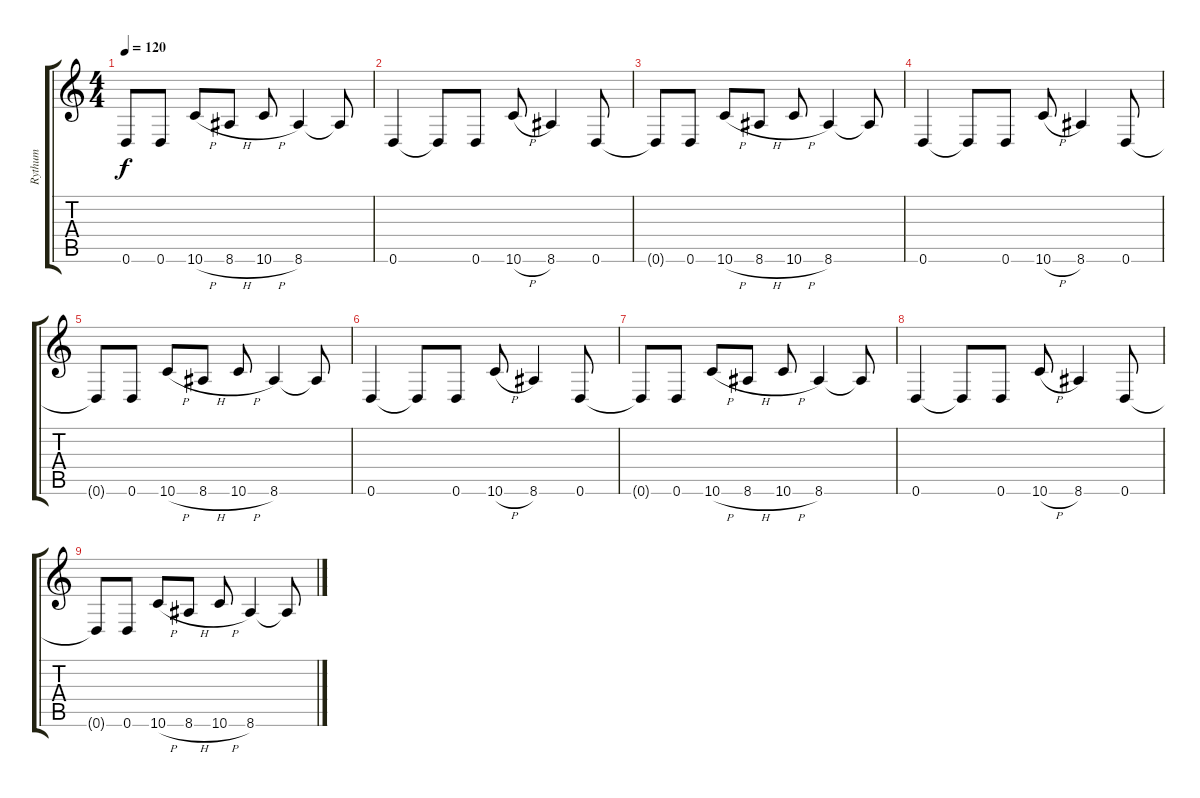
\track ("Rythum" "Rythum") {instrument distortionguitar}
\staff {score tabs}
\tuning (D4 A3 F3 C3 G2 D2) {hide}
\ts (4 4)
\tempo 120
\clef g2
\ks c
0.6{t}.8{dy f} 0.6.8 10.6{h}.8 8.6{h}.8 10.6{h}.8 8.6.4 8.6{t}.8 |
0.6.4 0.6{t}.8 0.6.8 10.6{h}.8 8.6.4 0.6.8 |
0.6{t}.8 0.6.8 10.6{h}.8 8.6{h}.8 10.6{h}.8 8.6.4 8.6{t}.8 |
0.6.4 0.6{t}.8 0.6.8 10.6{h}.8 8.6.4 0.6.8 |
0.6{t}.8 0.6.8 10.6{h}.8 8.6{h}.8 10.6{h}.8 8.6.4 8.6{t}.8 |
0.6.4 0.6{t}.8 0.6.8 10.6{h}.8 8.6.4 0.6.8 |
0.6{t}.8{volume 0} 0.6.8 10.6{h}.8 8.6{h}.8 10.6{h}.8 8.6.4 8.6{t}.8 |
0.6.4 0.6{t}.8 0.6.8 10.6{h}.8 8.6.4 0.6.8 |
0.6{t}.8 0.6.8 10.6{h}.8 8.6{h}.8 10.6{h}.8 8.6.4 8.6{t}.8
